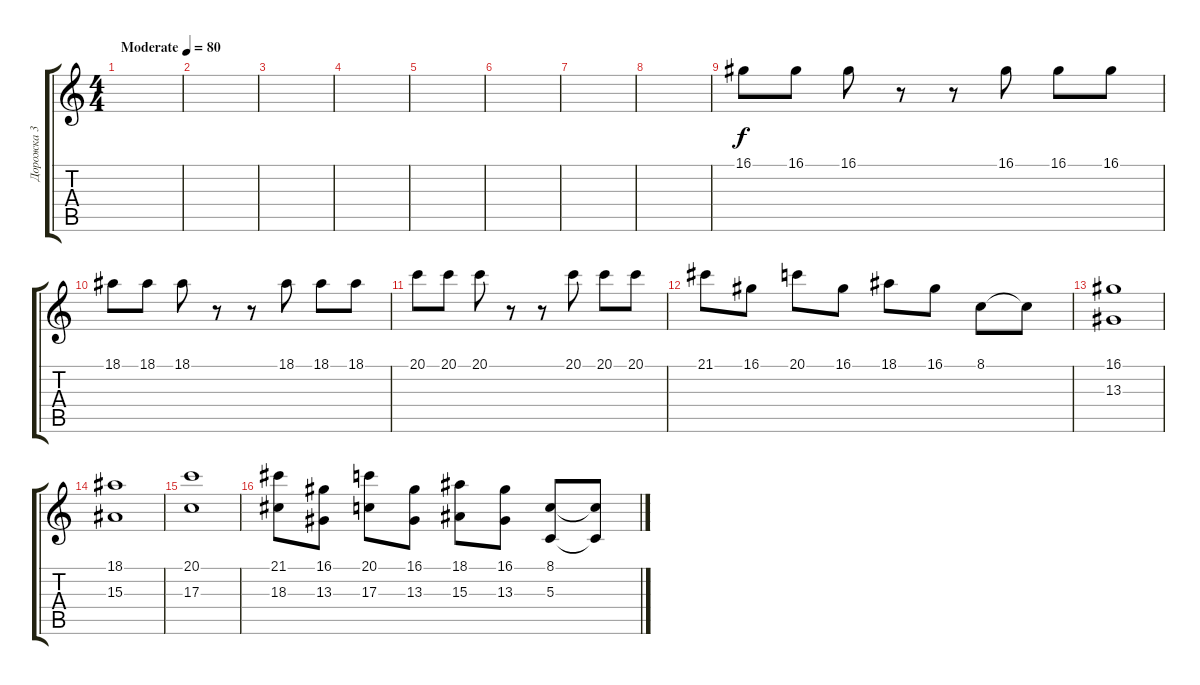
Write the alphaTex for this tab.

\track ("Дорожка 3" "Дорожка 3") {instrument churchorgan}
\staff {score tabs}
\tuning (E4 B3 G3 D3 A2 E2) {hide}
\ts (4 4)
\tempo (80 "Moderate")
\clef g2
\ks c
|
|
|
|
|
|
|
|
16.1.8 16.1.8 16.1.8 r.8 r.8 16.1.8 16.1.8 16.1.8 |
18.1.8 18.1.8 18.1.8 r.8 r.8 18.1.8 18.1.8 18.1.8 |
20.1.8 20.1.8 20.1.8 r.8 r.8 20.1.8 20.1.8 20.1.8 |
21.1.8 16.1.8 20.1.8 16.1.8 18.1.8 16.1.8 8.1.8 8.1{t}.8 |
(16.1 13.3).1 |
(18.1 15.3).1 |
(20.1 17.3).1 |
(21.1 18.3).8 (16.1 13.3).8 (20.1 17.3).8 (16.1 13.3).8 (18.1 15.3).8 (16.1 13.3).8 (8.1 5.3).8 (8.1{t} 5.3{t}).8
